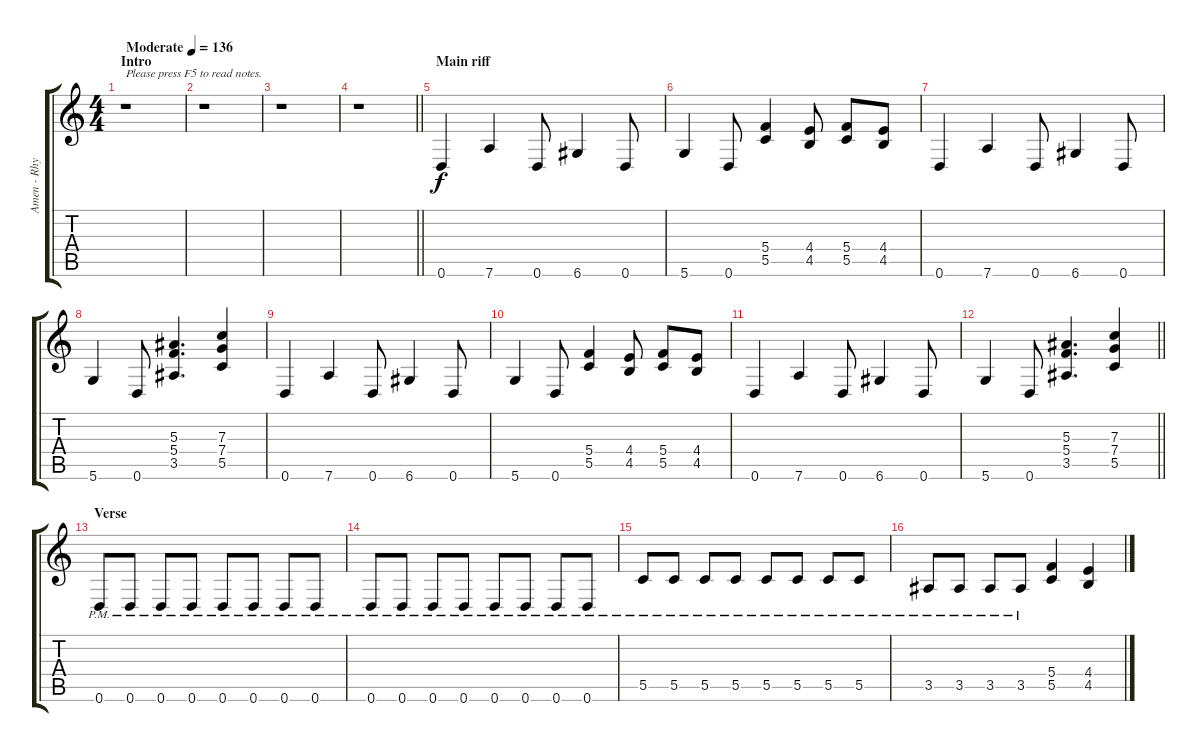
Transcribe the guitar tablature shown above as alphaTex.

\track ("Amen - Rhythm guitar" "Amen - Rhy") {instrument distortionguitar}
\staff {score tabs}
\tuning (D4 A3 F3 C3 G2 D2) {hide}
\ts (4 4)
\section ("" "Intro")
\tempo (136 "Moderate")
\clef g2
\ks c
r.1{txt "Please press F5 to read notes." dy f instrument distortionguitar} |
r.1 |
r.1 |
\barLineRight lightlight
r.1 |
\section ("" "Main riff")
0.6.4 7.6.4 0.6.8 6.6.4 0.6.8 |
5.6.4 0.6.8 (5.4 5.5).4 (4.4 4.5).8 (5.4 5.5).8 (4.4 4.5).8 |
0.6.4 7.6.4 0.6.8 6.6.4 0.6.8 |
5.6.4 0.6.8 (5.3 5.4 3.5).4{d} (7.3 7.4 5.5).4 |
0.6.4 7.6.4 0.6.8 6.6.4 0.6.8 |
5.6.4 0.6.8 (5.4 5.5).4 (4.4 4.5).8 (5.4 5.5).8 (4.4 4.5).8 |
0.6.4 7.6.4 0.6.8 6.6.4 0.6.8 |
\barLineRight lightlight
5.6.4 0.6.8 (5.3 5.4 3.5).4{d} (7.3 7.4 5.5).4 |
\section ("" "Verse")
0.6{pm}.8 0.6{pm}.8 0.6{pm}.8 0.6{pm}.8 0.6{pm}.8 0.6{pm}.8 0.6{pm}.8 0.6{pm}.8 |
0.6{pm}.8 0.6{pm}.8 0.6{pm}.8 0.6{pm}.8 0.6{pm}.8 0.6{pm}.8 0.6{pm}.8 0.6{pm}.8 |
5.5{pm}.8 5.5{pm}.8 5.5{pm}.8 5.5{pm}.8 5.5{pm}.8 5.5{pm}.8 5.5{pm}.8 5.5{pm}.8 |
3.5{pm}.8 3.5{pm}.8 3.5{pm}.8 3.5{pm}.8 (5.4 5.5).4 (4.4 4.5).4
